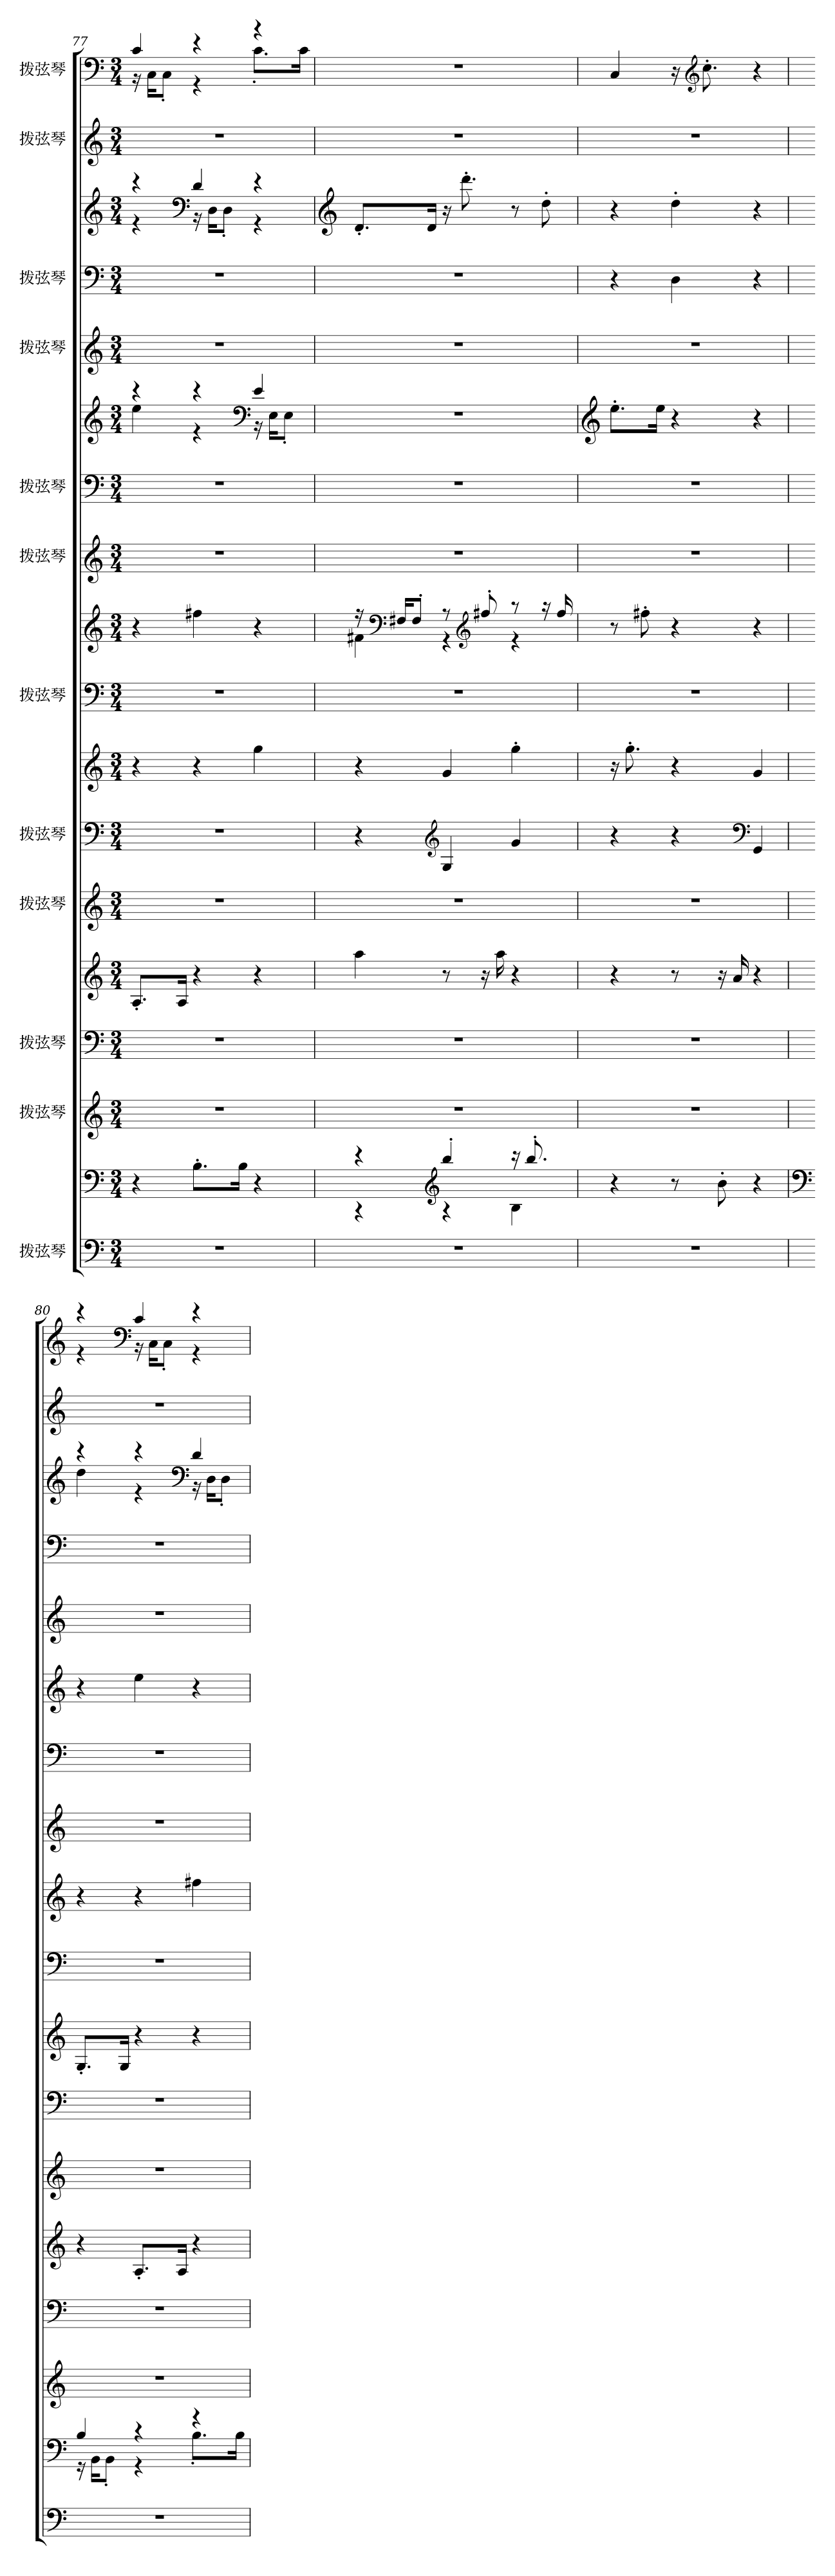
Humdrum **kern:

**kern	**kern	**kern	**kern	**kern	**kern	**kern	**kern	**kern	**kern	**kern	**kern	**kern	**kern	**kern	**kern	**kern	**kern
*part12	*part12	*part11	*part10	*part10	*part9	*part8	*part8	*part7	*part7	*part6	*part5	*part5	*part4	*part3	*part3	*part2	*part1
*staff18	*staff17	*staff16	*staff15	*staff14	*staff13	*staff12	*staff11	*staff10	*staff9	*staff8	*staff7	*staff6	*staff5	*staff4	*staff3	*staff2	*staff1
*I"拨弦琴	*	*I"拨弦琴	*I"拨弦琴	*	*I"拨弦琴	*I"拨弦琴	*	*I"拨弦琴	*	*I"拨弦琴	*I"拨弦琴	*	*I"拨弦琴	*I"拨弦琴	*	*I"拨弦琴	*I"拨弦琴
!!LO:PB:g=z
*clefF4	*clefF4	*clefG2	*clefF4	*clefG2	*clefG2	*clefF4	*clefG2	*clefF4	*clefG2	*clefG2	*clefF4	*clefG2	*clefG2	*clefF4	*clefG2	*clefG2	*clefF4
*k[]	*k[]	*k[]	*k[]	*k[]	*k[]	*k[]	*k[]	*k[]	*k[]	*k[]	*k[]	*k[]	*k[]	*k[]	*k[]	*k[]	*k[]
*M3/4	*M3/4	*M3/4	*M3/4	*M3/4	*M3/4	*M3/4	*M3/4	*M3/4	*M3/4	*M3/4	*M3/4	*M3/4	*M3/4	*M3/4	*M3/4	*M3/4	*M3/4
=77	=77	=77	=77	=77	=77	=77	=77	=77	=77	=77	=77	=77	=77	=77	=77	=77	=77
*	*	*	*	*	*	*	*	*	*	*	*	*^	*	*	*^	*	*^
2.r	4r	2.r	2.r	8.A'/L	2.r	2.r	4r	2.r	4r	2.r	2.r	4r	4ee\	2.r	2.r	4r	4r	2.r	4c/	16r
.	.	.	.	.	.	.	.	.	.	.	.	.	.	.	.	.	.	.	.	16C\KL
.	.	.	.	.	.	.	.	.	.	.	.	.	.	.	.	.	.	.	.	8C'\J
.	.	.	.	16A/Jk	.	.	.	.	.	.	.	.	.	.	.	.	.	.	.	.
*	*	*	*	*	*	*	*	*	*	*	*	*	*	*	*	*clefF4	*	*	*	*
.	8.B'\L	.	.	4r	.	.	4r	.	4ff#X\	.	.	4r	4r	.	.	4d/	16r	.	4r	4r
.	.	.	.	.	.	.	.	.	.	.	.	.	.	.	.	.	16D\KL	.	.	.
.	.	.	.	.	.	.	.	.	.	.	.	.	.	.	.	.	8D'\J	.	.	.
.	16B\Jk	.	.	.	.	.	.	.	.	.	.	.	.	.	.	.	.	.	.	.
*	*	*	*	*	*	*	*	*	*	*	*	*clefF4	*	*	*	*	*	*	*	*
.	4r	.	.	4r	.	.	4gg\	.	4r	.	.	4e/	16r	.	.	4r	4r	.	4r	8.c'\L
.	.	.	.	.	.	.	.	.	.	.	.	.	16E\KL	.	.	.	.	.	.	.
.	.	.	.	.	.	.	.	.	.	.	.	.	8E'\J	.	.	.	.	.	.	.
.	.	.	.	.	.	.	.	.	.	.	.	.	.	.	.	.	.	.	.	16c\Jk
*	*	*	*	*	*	*	*	*	*	*	*	*v	*v	*	*	*v	*v	*	*v	*v
=78	=78	=78	=78	=78	=78	=78	=78	=78	=78	=78	=78	=78	=78	=78	=78	=78	=78
*	*	*	*	*	*	*	*	*	*	*	*	*	*	*	*clefG2	*	*
*	*^	*	*	*	*	*	*	*	*^	*	*	*	*	*	*	*	*
2.r	4r	4r	2.r	2.r	4aa\	2.r	4r	4r	2.r	16r	4f#X\	2.r	2.r	2.r	2.r	2.r	8.d'/L	2.r	2.r
*	*	*	*	*	*	*	*	*	*	*clefF4	*	*	*	*	*	*	*	*	*
.	.	.	.	.	.	.	.	.	.	16F#X/KL	.	.	.	.	.	.	.	.	.
.	.	.	.	.	.	.	.	.	.	8F#'/J	.	.	.	.	.	.	.	.	.
.	.	.	.	.	.	.	.	.	.	.	.	.	.	.	.	.	16d/Jk	.	.
*	*clefG2	*	*	*	*	*	*clefG2	*	*	*	*	*	*	*	*	*	*	*	*
.	4bb'/	4r	.	.	8r	.	4G/	4g/	.	8r	4r	.	.	.	.	.	16r	.	.
.	.	.	.	.	.	.	.	.	.	.	.	.	.	.	.	.	8.ddd'\	.	.
*	*	*	*	*	*	*	*	*	*	*clefG2	*	*	*	*	*	*	*	*	*
.	.	.	.	.	16r	.	.	.	.	8ff#X'/	.	.	.	.	.	.	.	.	.
.	.	.	.	.	16aa\	.	.	.	.	.	.	.	.	.	.	.	.	.	.
.	16r	4B\	.	.	4r	.	4g/	4gg'\	.	8r	4r	.	.	.	.	.	8r	.	.
.	8.bb'/	.	.	.	.	.	.	.	.	.	.	.	.	.	.	.	.	.	.
.	.	.	.	.	.	.	.	.	.	16r	.	.	.	.	.	.	8dd'\	.	.
.	.	.	.	.	.	.	.	.	.	16ff#/	.	.	.	.	.	.	.	.	.
*	*v	*v	*	*	*	*	*	*	*	*v	*v	*	*	*	*	*	*	*	*
=79	=79	=79	=79	=79	=79	=79	=79	=79	=79	=79	=79	=79	=79	=79	=79	=79	=79
*	*	*	*	*	*	*	*	*	*	*	*	*clefG2	*	*	*	*	*
2.r	4r	2.r	2.r	4r	2.r	4r	16r	2.r	8r	2.r	2.r	8.ee'\L	2.r	4r	4r	2.r	4C/
.	.	.	.	.	.	.	8.gg'\	.	.	.	.	.	.	.	.	.	.
.	.	.	.	.	.	.	.	.	8ff#X'\	.	.	.	.	.	.	.	.
.	.	.	.	.	.	.	.	.	.	.	.	16ee\Jk	.	.	.	.	.
.	8r	.	.	8r	.	4r	4r	.	4r	.	.	4r	.	4D\	4dd'\	.	16r
*	*	*	*	*	*	*	*	*	*	*	*	*	*	*	*	*	*clefG2
.	.	.	.	.	.	.	.	.	.	.	.	.	.	.	.	.	8.cc'\
.	8b'\	.	.	16r	.	.	.	.	.	.	.	.	.	.	.	.	.
.	.	.	.	16a/	.	.	.	.	.	.	.	.	.	.	.	.	.
*	*	*	*	*	*	*clefF4	*	*	*	*	*	*	*	*	*	*	*
.	4r	.	.	4r	.	4GG/	4g/	.	4r	.	.	4r	.	4r	4r	.	4r
!!LO:PB:g=z
=80	=80	=80	=80	=80	=80	=80	=80	=80	=80	=80	=80	=80	=80	=80	=80	=80	=80
*	*clefF4	*	*	*	*	*	*	*	*	*	*	*	*	*	*	*	*
*	*^	*	*	*	*	*	*	*	*	*	*	*	*	*	*^	*	*^
2.r	4B/	16r	2.r	2.r	4r	2.r	2.r	8.G'/L	2.r	4r	2.r	2.r	4r	2.r	2.r	4r	4dd\	2.r	4r	4r
.	.	16BB\KL	.	.	.	.	.	.	.	.	.	.	.	.	.	.	.	.	.	.
.	.	8BB'\J	.	.	.	.	.	.	.	.	.	.	.	.	.	.	.	.	.	.
.	.	.	.	.	.	.	.	16G/Jk	.	.	.	.	.	.	.	.	.	.	.	.
*	*	*	*	*	*	*	*	*	*	*	*	*	*	*	*	*	*	*	*clefF4	*
.	4r	4r	.	.	8.A'/L	.	.	4r	.	4r	.	.	4ee\	.	.	4r	4r	.	4c/	16r
.	.	.	.	.	.	.	.	.	.	.	.	.	.	.	.	.	.	.	.	16C\KL
.	.	.	.	.	.	.	.	.	.	.	.	.	.	.	.	.	.	.	.	8C'\J
.	.	.	.	.	16A/Jk	.	.	.	.	.	.	.	.	.	.	.	.	.	.	.
*	*	*	*	*	*	*	*	*	*	*	*	*	*	*	*	*clefF4	*	*	*	*
.	4r	8.B'\L	.	.	4r	.	.	4r	.	4ff#X\	.	.	4r	.	.	4d/	16r	.	4r	4r
.	.	.	.	.	.	.	.	.	.	.	.	.	.	.	.	.	16D\KL	.	.	.
.	.	.	.	.	.	.	.	.	.	.	.	.	.	.	.	.	8D'\J	.	.	.
.	.	16B\Jk	.	.	.	.	.	.	.	.	.	.	.	.	.	.	.	.	.	.
*	*v	*v	*	*	*	*	*	*	*	*	*	*	*	*	*	*v	*v	*	*v	*v
=	=	=	=	=	=	=	=	=	=	=	=	=	=	=	=	=	=
*-	*-	*-	*-	*-	*-	*-	*-	*-	*-	*-	*-	*-	*-	*-	*-	*-	*-
